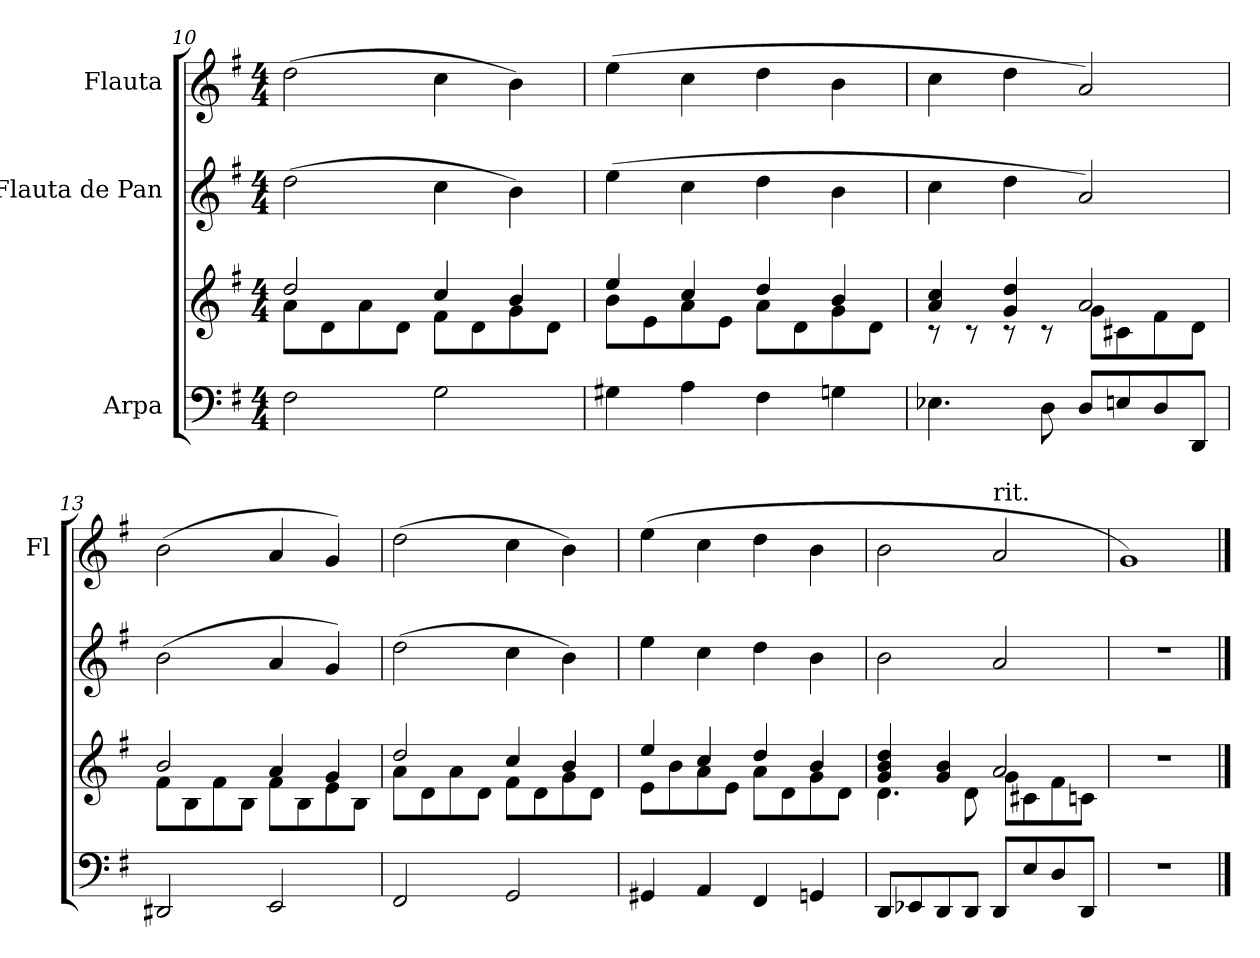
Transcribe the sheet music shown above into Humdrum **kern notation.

**kern	**kern	**kern	**kern
*part3	*part3	*part2	*part1
*staff4	*staff3	*staff2	*staff1
*I"Arpa	*	*I"Flauta de Pan	*I"Flauta
*	*	*	*I'Fl
!!LO:LB:g=z
*clefF4	*clefG2	*clefG2	*clefG2
*k[f#]	*k[f#]	*k[f#]	*k[f#]
*M4/4	*M4/4	*M4/4	*M4/4
=10	=10	=10	=10
*	*^	*	*
2F#\	2dd/	8a\L	(>2dd\	(>2dd\
.	.	8d\	.	.
.	.	8a\	.	.
.	.	8d\J	.	.
2G\	4cc/	8f#\L	4cc\	4cc\
.	.	8d\	.	.
.	4b/	8g\	4b\)	4b\)
.	.	8d\J	.	.
=11	=11	=11	=11	=11
4G#X\	4ee/	8b\L	(>4ee\	(>4ee\
.	.	8e\	.	.
4A\	4cc/	8a\	4cc\	4cc\
.	.	8e\J	.	.
4F#\	4dd/	8a\L	4dd\	4dd\
.	.	8d\	.	.
4Gn\	4b/	8g\	4b\	4b\
.	.	8d\J	.	.
=12	=12	=12	=12	=12
*	*	*	*	*^
4.E-X\	4a/ 4cc/	8r	4cc\	4cc\	2..ryy
.	.	8r	.	.	.
.	4g/ 4dd/	8r	4dd\	4dd\	.
8D\	.	8r	.	.	.
*	*	*	*	*MM60	*
8D/L	2a/	8g\L	2a/)	2a/)	.
8En/	.	8c#X\	.	.	.
8D/	.	8f#\	.	.	.
*	*	*	*	*MM45	*
8DD/J	.	8d\J	.	.	8ryy
*	*	*	*	*v	*v
=13	=13	=13	=13	=13
*	*	*	*	*MM80
2DD#X/	2b/	8f#\L	(>2b\	(>2b\
.	.	8B\	.	.
.	.	8f#\	.	.
.	.	8B\J	.	.
2EE/	4a/	8f#\L	4a/	4a/
.	.	8B\	.	.
.	4g/	8e\	4g/)	4g/)
.	.	8B\J	.	.
=14	=14	=14	=14	=14
2FF#/	2dd/	8a\L	(>2dd\	(>2dd\
.	.	8d\	.	.
.	.	8a\	.	.
.	.	8d\J	.	.
2GG/	4cc/	8f#\L	4cc\	4cc\
.	.	8d\	.	.
.	4b/	8g\	4b\)	4b\)
.	.	8d\J	.	.
!!LO:PB:g=z
=15	=15	=15	=15	=15
4GG#X/	4ee/	8e\L	4ee\	(>4ee\
.	.	8b\	.	.
4AA/	4cc/	8a\	4cc\	4cc\
.	.	8e\J	.	.
4FF#/	4dd/	8a\L	4dd\	4dd\
.	.	8d\	.	.
4GGn/	4b/	8g\	4b\	4b\
.	.	8d\J	.	.
=16	=16	=16	=16	=16
8DD/L	4g/ 4b/ 4dd/	4.d\	2b\	2b\
8EE-X/	.	.	.	.
8DD/	4g/ 4b/	.	.	.
8DD/J	.	8d\	.	.
*	*	*	*	*MM60
!	!	!	!	!LO:TX:a:t=rit.
8DD/L	2a/	8g\L	2a/	2a/
8E/	.	8c#X\	.	.
8D/	.	8f#\	.	.
8DD/J	.	8cn\J	.	.
*	*v	*v	*	*
=17	=17	=17	=17
1r	1r	1r	1g)
==	==	==	==
*-	*-	*-	*-
